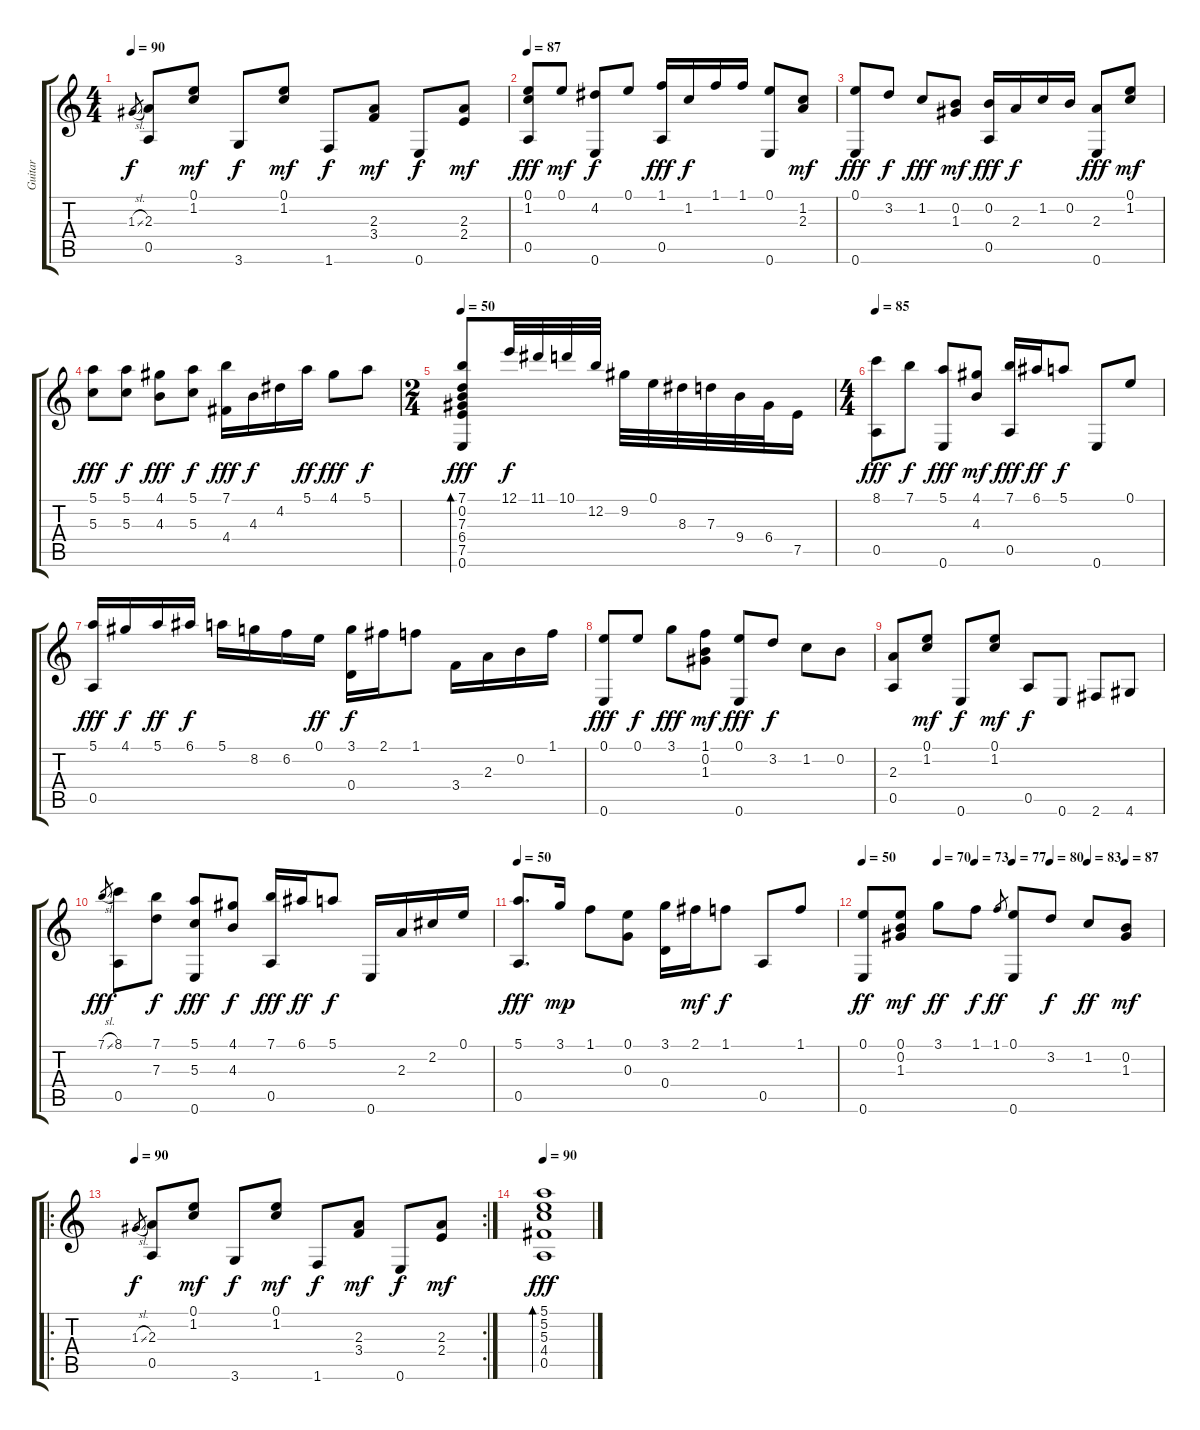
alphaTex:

\track ("Guitar" "Guitar") {instrument acousticguitarnylon}
\staff {score tabs}
\tuning (E4 B3 G3 D3 A2 E2) {hide}
\ts (4 4)
\tempo 90
\clef g2
\ks c
1.3{sl}.8{gr dy f} (2.3 0.5).8 (0.1 1.2).8{dy mf} 3.6.8{dy f} (0.1 1.2).8{dy mf} 1.6.8{dy f} (2.3 3.4).8{dy mf} 0.6.8{dy f} (2.3 2.4).8{dy mf} |
\tempo 87
(0.1 1.2 0.5).8{dy fff} 0.1.8{dy mf} (4.2 0.6).8{dy f} 0.1.8 (1.1 0.5).16{dy fff} 1.2.16{dy f} 1.1.16 1.1.16 (0.1 0.6).8 (1.2 2.3).8{dy mf} |
(0.1 0.6).8{dy fff} 3.2.8{dy f} 1.2.8{dy fff} (0.2 1.3).8{dy mf} (0.2 0.5).16{dy fff} 2.3.16{dy f} 1.2.16 0.2.16 (2.3 0.6).8{dy fff} (0.1 1.2).8{dy mf} |
(5.1 5.3).8{dy fff} (5.1 5.3).8{dy f} (4.1 4.3).8{dy fff} (5.1 5.3).8{dy f} (7.1 4.4).16{dy fff} 4.3.16{dy f} 4.2.16 5.1.16{dy ff} 4.1.8{dy fff} 5.1.8{dy f} |
\ts (2 4)
\tempo 50
(7.1 0.2 7.3 6.4 7.5 0.6).8{bd 480 dy fff} 12.1.32{dy f} 11.1.32 10.1.32 12.2.32 9.2.32 0.1.32 8.3.32 7.3.32 9.4.32 6.4.32 7.5.16 |
\ts (4 4)
\tempo 85
(8.1 0.5).8{dy fff} 7.1.8{dy f} (5.1 0.6).8{dy fff} (4.1 4.3).8{dy mf} (7.1 0.5).16{dy fff} 6.1.16{dy ff} 5.1.8{dy f} 0.6.8 0.1.8 |
(5.1 0.5).16{dy fff} 4.1.16{dy f} 5.1.16{dy ff} 6.1.16{dy f} 5.1.16 8.2.16 6.2.16 0.1.16{dy ff} (3.1 0.4).16{dy f} 2.1.16 1.1.8 3.4.16 2.3.16 0.2.16 1.1.16 |
(0.1 0.6).8{dy fff} 0.1.8{dy f} 3.1.8{dy fff} (1.1 0.2 1.3).8{dy mf} (0.1 0.6).8{dy fff} 3.2.8{dy f} 1.2.8 0.2.8 |
(2.3 0.5).8 (0.1 1.2).8{dy mf} 0.6.8{dy f} (0.1 1.2).8{dy mf} 0.5.8{dy f} 0.6.8 2.6.8 4.6.8 |
7.1{sl}.8{gr dy fff} (8.1 0.5).8 (7.1 7.3).8{dy f} (5.1 5.3 0.6).8{dy fff} (4.1 4.3).8{dy f} (7.1 0.5).16{dy fff} 6.1.16{dy ff} 5.1.8{dy f} 0.6.16 2.3.16 2.2.16 0.1.16 |
\tempo 50
(5.1 0.5).8{d dy fff} 3.1.16{dy mp} 1.1.8 (0.1 0.3).8 (3.1 0.4).16 2.1.16{dy mf} 1.1.8{dy f} 0.5.8 1.1.8 |
\tempo 50
\tempo (70 0.25)
\tempo (73 0.375)
\tempo (77 0.5)
\tempo (80 0.625)
\tempo (83 0.75)
\tempo (87 0.875)
(0.1 0.6).8{dy ff} (0.1 0.2 1.3).8{dy mf} 3.1.8{dy ff} 1.1.8{dy f} 1.1.8{gr dy ff} (0.1 0.6).8 3.2.8{dy f} 1.2.8{dy ff} (0.2 1.3).8{dy mf} |
\ro
\rc 2
\tempo 90
1.3{sl}.8{gr dy f} (2.3 0.5).8 (0.1 1.2).8{dy mf} 3.6.8{dy f} (0.1 1.2).8{dy mf} 1.6.8{dy f} (2.3 3.4).8{dy mf} 0.6.8{dy f} (2.3 2.4).8{dy mf} |
\tempo 90
(5.1 5.2 5.3 4.4 0.5).1{bd 240 dy fff}
